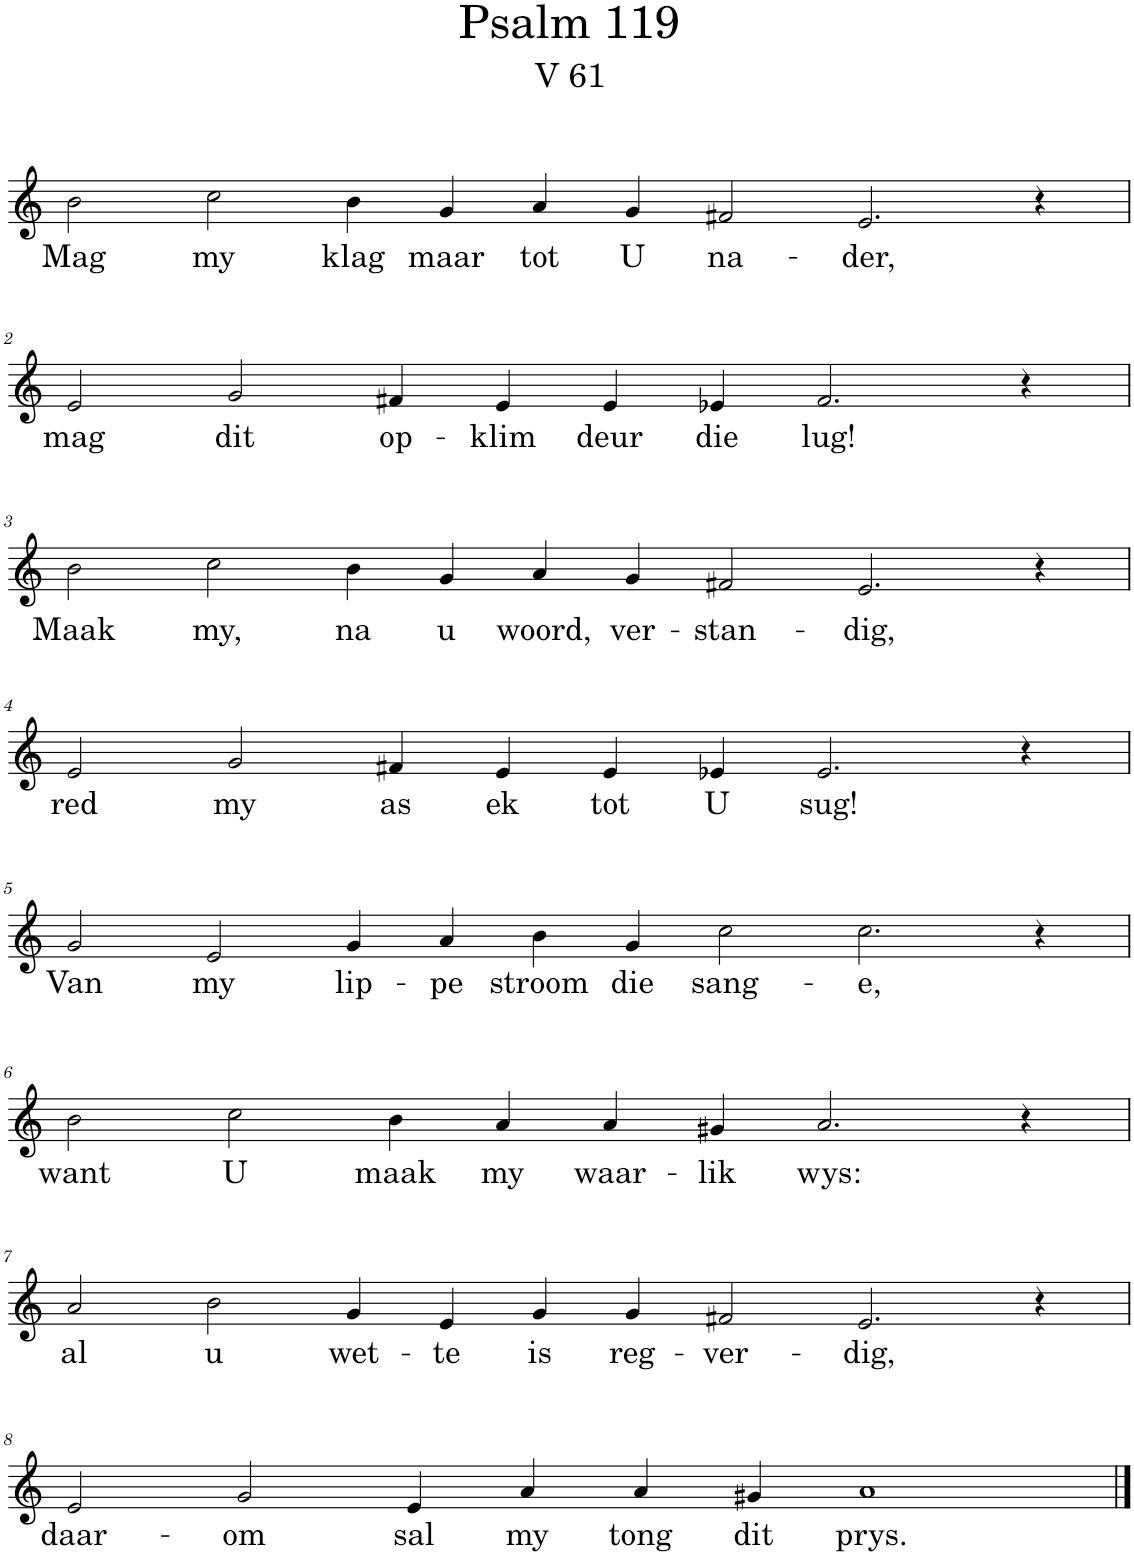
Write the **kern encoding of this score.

**kern	**text
*part1	*part1
*staff1	*staff1
*I"Pipe Organ	*
*I'Org.	*
*clefG2	*
*k[]	*
*M14/4	*
=1	=1
!	!LO:LY:b
2b\	Mag
!	!LO:LY:b
2cc\	my
!	!LO:LY:b
4b\	klag
!	!LO:LY:b
4g/	maar
!	!LO:LY:b
4a/	tot
!	!LO:LY:b
4g/	U
!	!LO:LY:b
2f#X/	na-
!	!LO:LY:b
2.e/	-der,
4r	.
!!LO:LB:g=z
=2	=2
*M12/4	*
!	!LO:LY:b
2e/	mag
!	!LO:LY:b
2g/	dit
!	!LO:LY:b
4f#X/	op-
!	!LO:LY:b
4e/	-klim
!	!LO:LY:b
4e/	deur
!	!LO:LY:b
4e-X/	die
!	!LO:LY:b
2.f#/	lug!
4r	.
!!LO:LB:g=z
=3	=3
*M14/4	*
!	!LO:LY:b
2b\	Maak
!	!LO:LY:b
2cc\	my,
!	!LO:LY:b
4b\	na
!	!LO:LY:b
4g/	u
!	!LO:LY:b
4a/	woord,
!	!LO:LY:b
4g/	ver-
!	!LO:LY:b
2f#X/	-stan-
!	!LO:LY:b
2.e/	-dig,
4r	.
!!LO:LB:g=z
=4	=4
*M12/4	*
!	!LO:LY:b
2e/	red
!	!LO:LY:b
2g/	my
!	!LO:LY:b
4f#X/	as
!	!LO:LY:b
4e/	ek
!	!LO:LY:b
4e/	tot
!	!LO:LY:b
4e-X/	U
!	!LO:LY:b
2.e-/	sug!
4r	.
!!LO:LB:g=z
=5	=5
*M14/4	*
!	!LO:LY:b
2g/	Van
!	!LO:LY:b
2e/	my
!	!LO:LY:b
4g/	lip-
!	!LO:LY:b
4a/	-pe
!	!LO:LY:b
4b\	stroom
!	!LO:LY:b
4g/	die
!	!LO:LY:b
2cc\	sang-
!	!LO:LY:b
2.cc\	-e,
4r	.
!!LO:LB:g=z
=6	=6
*M12/4	*
!	!LO:LY:b
2b\	want
!	!LO:LY:b
2cc\	U
!	!LO:LY:b
4b\	maak
!	!LO:LY:b
4a/	my
!	!LO:LY:b
4a/	waar-
!	!LO:LY:b
4g#X/	-lik
!	!LO:LY:b
2.a/	wys:
4r	.
!!LO:LB:g=z
=7	=7
*M14/4	*
!	!LO:LY:b
2a/	al
!	!LO:LY:b
2b\	u
!	!LO:LY:b
4g/	wet-
!	!LO:LY:b
4e/	-te
!	!LO:LY:b
4g/	is
!	!LO:LY:b
4g/	reg-
!	!LO:LY:b
2f#X/	-ver-
!	!LO:LY:b
2.e/	-dig,
4r	.
!!LO:LB:g=z
=8	=8
!	!LO:LY:b
2e/	daar-
!	!LO:LY:b
2g/	-om
!	!LO:LY:b
4e/	sal
!	!LO:LY:b
4a/	my
!	!LO:LY:b
4a/	tong
!	!LO:LY:b
4g#X/	dit
!	!LO:LY:b
1a	prys.
==	==
*-	*-
